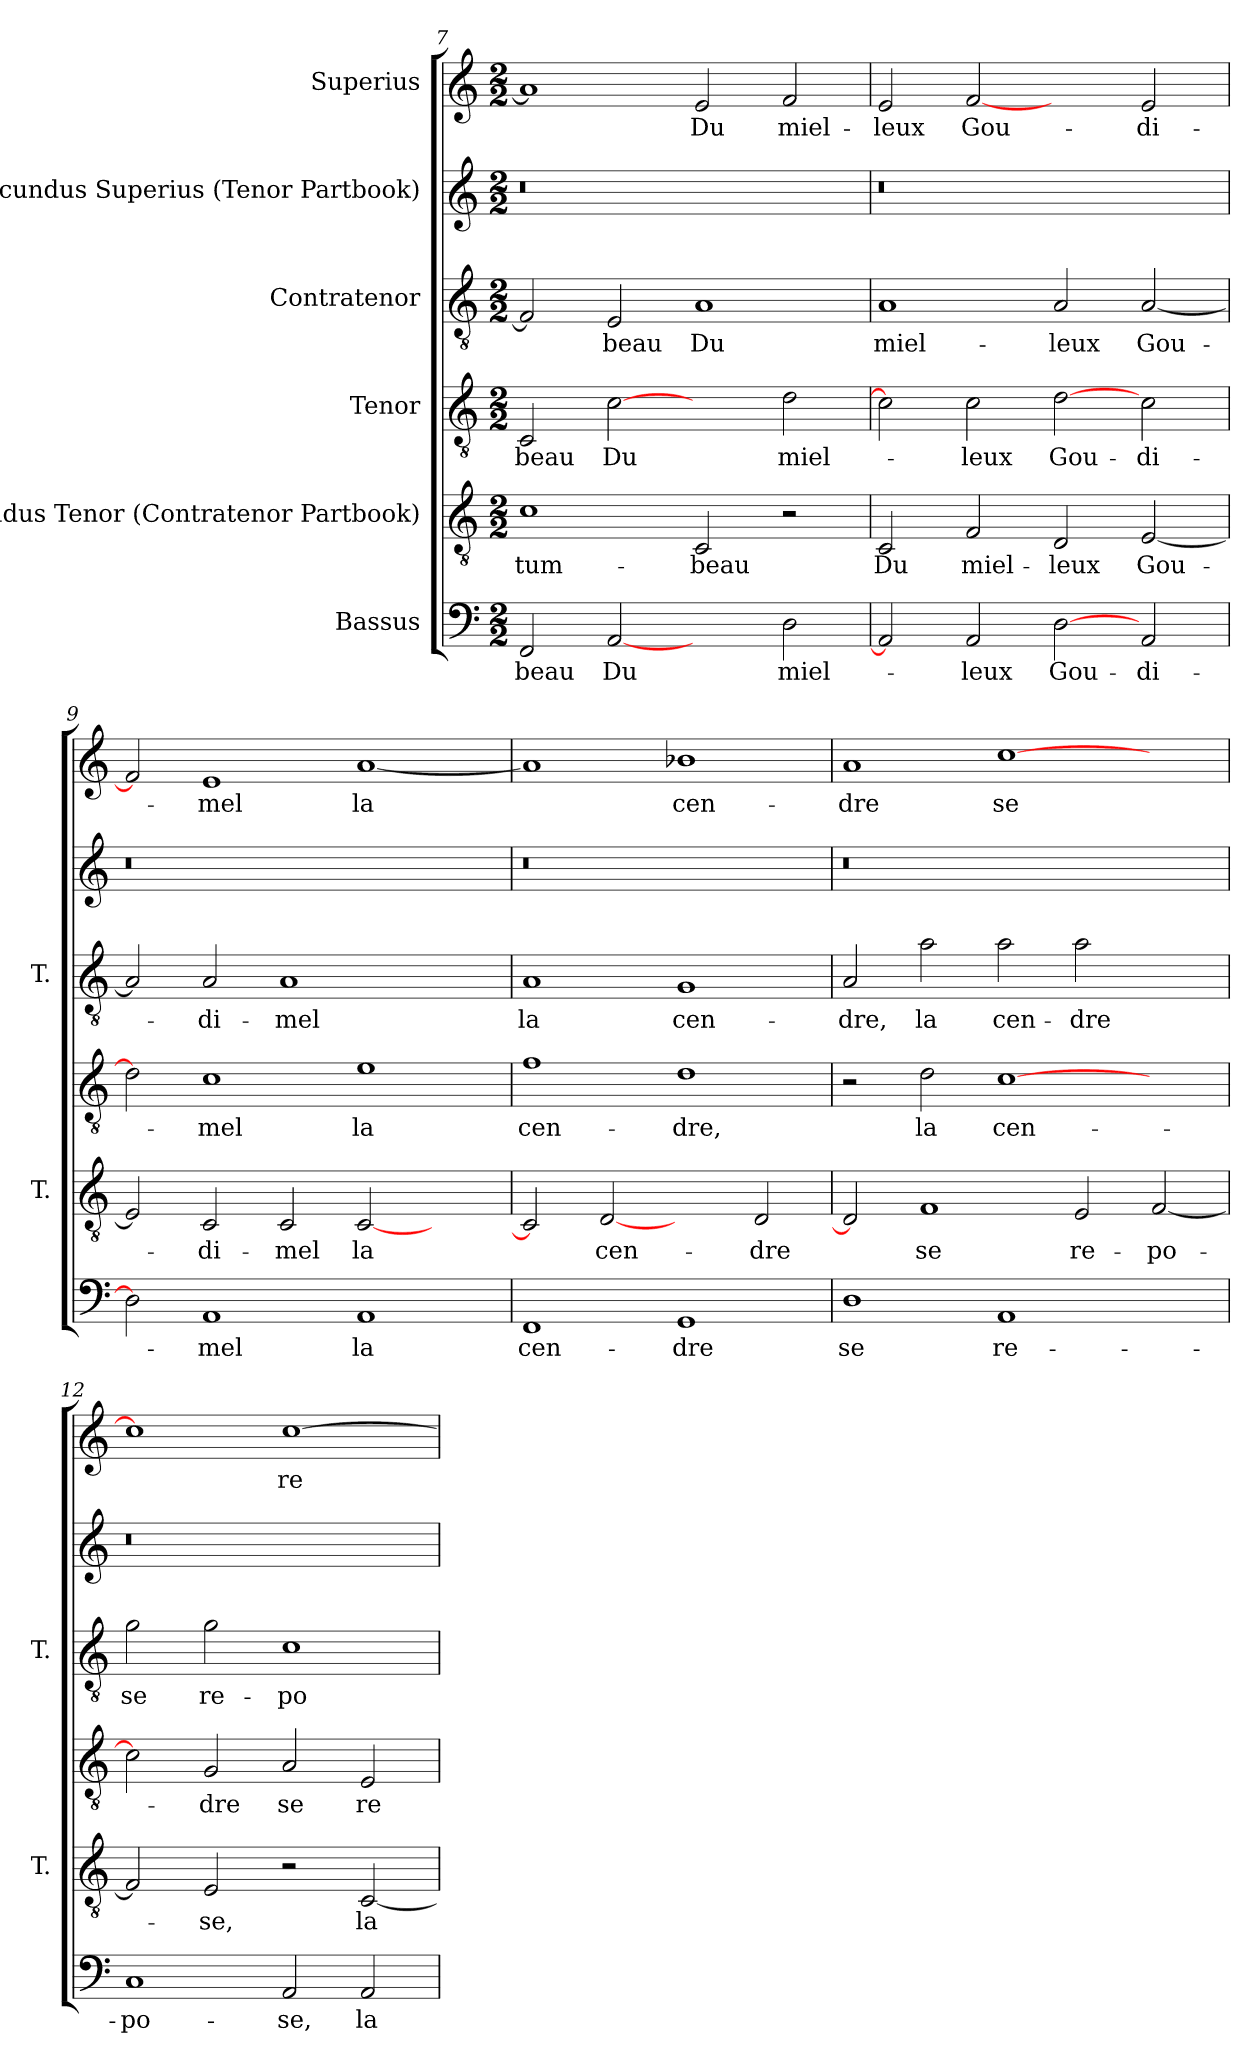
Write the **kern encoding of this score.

**kern	**text	**kern	**text	**kern	**text	**kern	**text	**kern	**kern	**text
*part6	*part6	*part5	*part5	*part4	*part4	*part3	*part3	*part2	*part1	*part1
*staff6	*staff6	*staff5	*staff5	*staff4	*staff4	*staff3	*staff3	*staff2	*staff1	*staff1
*I"Bassus	*	*I"Secundus Tenor (Contratenor Partbook)	*	*I"Tenor	*	*I"Contratenor	*	*I"Secundus Superius (Tenor Partbook)	*I"Superius	*
*	*	*I'T.	*	*	*	*I'T.	*	*	*	*
*clefF4	*	*clefGv2	*	*clefGv2	*	*clefGv2	*	*clefG2	*clefG2	*
*	*	*ITrd7c12	*	*ITrd7c12	*	*ITrd7c12	*	*	*	*
*k[]	*	*k[]	*	*k[]	*	*k[]	*	*k[]	*k[]	*
*C:	*	*C:	*	*C:	*	*C:	*	*C:	*C:	*
*M2/2	*	*M2/2	*	*M2/2	*	*M2/2	*	*M2/2	*M2/2	*
=7	=7	=7	=7	=7	=7	=7	=7	=7	=7	=7
!	!	!	!	!	!	!	!	!LO:N:vis=0	!	!
2FF/	-beau	1C\	tum-	2CC/	-beau	2FF/]	.	1r	1a/]	.
[2AA/	Du	.	.	[2C\	Du	2EE/	-beau	.	.	.
2ryy	.	2CC/	-beau	2ryy	.	1AA/	Du	1ryy	2e/	Du
2D\	miel-	2r	.	2D\	miel-	.	.	.	2f/	miel-
=8	=8	=8	=8	=8	=8	=8	=8	=8	=8	=8
!	!	!	!	!	!	!	!	!LO:N:vis=0	!	!
2AA/]	.	2CC/	Du	2C\]	.	1AA/	miel-	1r	2e/	-leux
2AA/	-leux	2FF/	miel-	2C\	-leux	.	.	.	[2f/	Gou-
[2D\	Gou-	2DD/	-leux	[2D\	Gou-	2AA/	-leux	1ryy	2ryy	.
2AA/	-di-	[2EE/	Gou-	2C\	-di-	[2AA/	Gou-	.	2e/	-di-
!!LO:LB:g=z
=9	=9	=9	=9	=9	=9	=9	=9	=9	=9	=9
!	!	!	!	!	!	!	!	!LO:N:vis=0	!	!
2D\]	.	2EE/]	.	2D\]	.	2AA/]	.	1r	2f/]	.
1AA/	-mel	2CC/	-di-	1C\	-mel	2AA/	-di-	.	1e/	-mel
.	.	2CC/	-mel	.	.	1AA/	-mel	1ryy	.	.
1AA/	la	[2CC/	la	1E\	la	.	.	.	[1a/	la
.	.	2ryy	.	.	.	2ryy	.	2ryy	.	.
=10	=10	=10	=10	=10	=10	=10	=10	=10	=10	=10
!	!	!	!	!	!	!	!	!LO:N:vis=0	!	!
1FF/	cen-	2CC/]	.	1F\	cen-	1AA/	la	1r	1a/]	.
.	.	[2DD/	cen-	.	.	.	.	.	.	.
1GG/	-dre	2ryy	.	1D\	-dre,	1GG/	cen-	1ryy	1b-X\	cen-
.	.	2DD/	-dre	.	.	.	.	.	.	.
=11	=11	=11	=11	=11	=11	=11	=11	=11	=11	=11
!	!	!	!	!	!	!	!	!LO:N:vis=0	!	!
1D\	se	2DD/]	.	2r	.	2AA/	-dre,	1r	1a/	-dre
.	.	1FF/	se	2D\	la	2A\	la	.	.	.
1AA/	re-	.	.	[1C\	cen-	2A\	cen-	1ryy	[1cc\	se
.	.	2EE/	re-	.	.	2A\	-dre	.	.	.
2ryy	.	[2FF/	-po-	2ryy	.	2ryy	.	2ryy	2ryy	.
=12	=12	=12	=12	=12	=12	=12	=12	=12	=12	=12
!	!	!	!	!	!	!	!	!LO:N:vis=0	!	!
1C/	-po-	2FF/]	.	2C\]	.	2G\	se	1r	1cc\]	.
.	.	2EE/	-se,	2GG/	-dre	2G\	re-	.	.	.
2AA/	-se,	2r	.	2AA/	se	1C\	-po-	1ryy	[1cc\	re-
2AA/	la	[2CC/	la	2EE/	re-	.	.	.	.	.
=	=	=	=	=	=	=	=	=	=	=
*-	*-	*-	*-	*-	*-	*-	*-	*-	*-	*-
